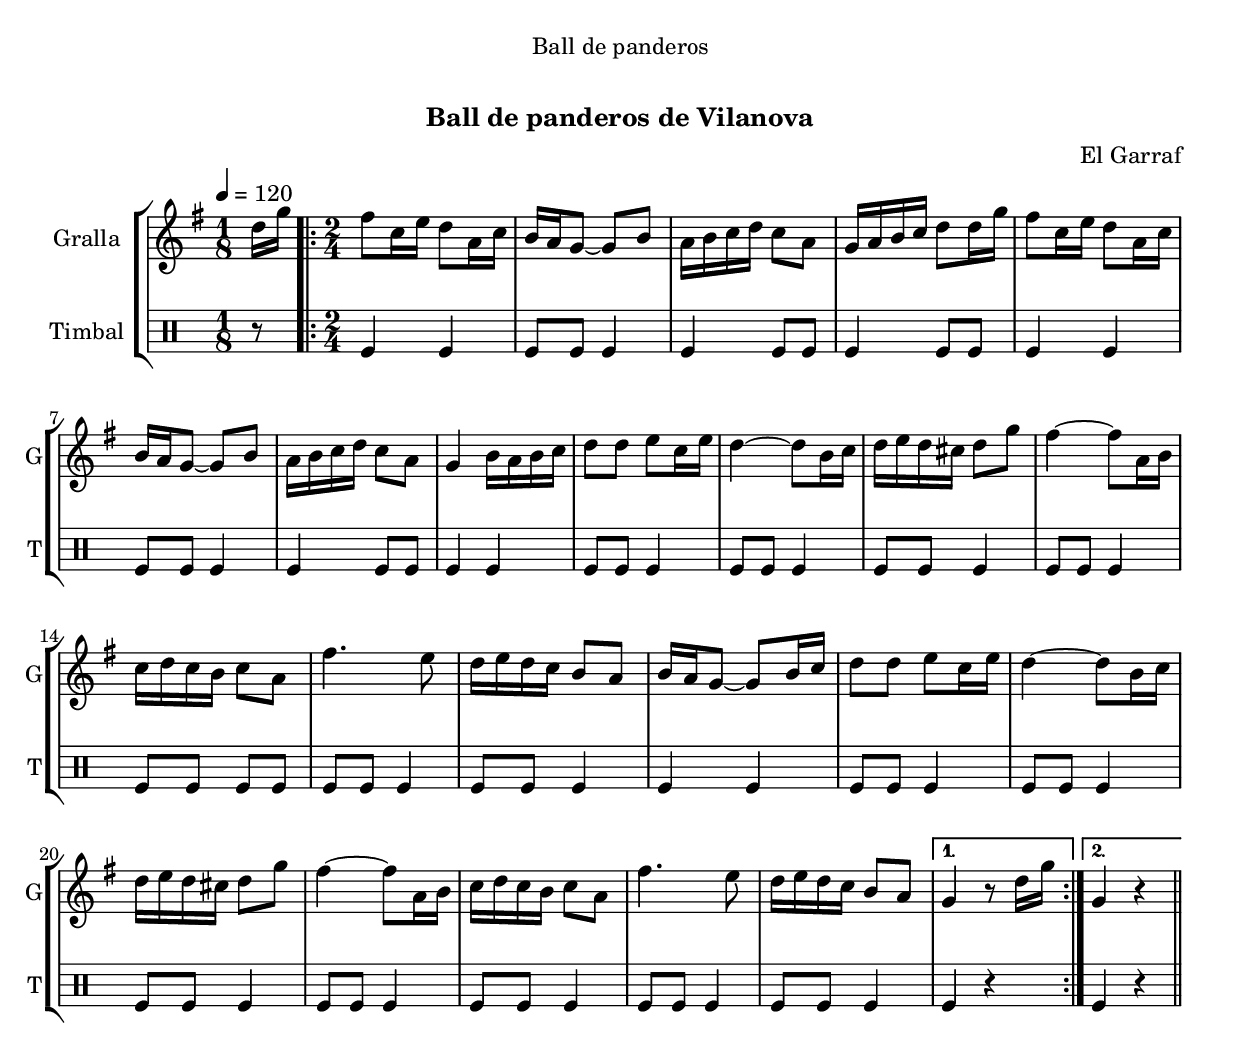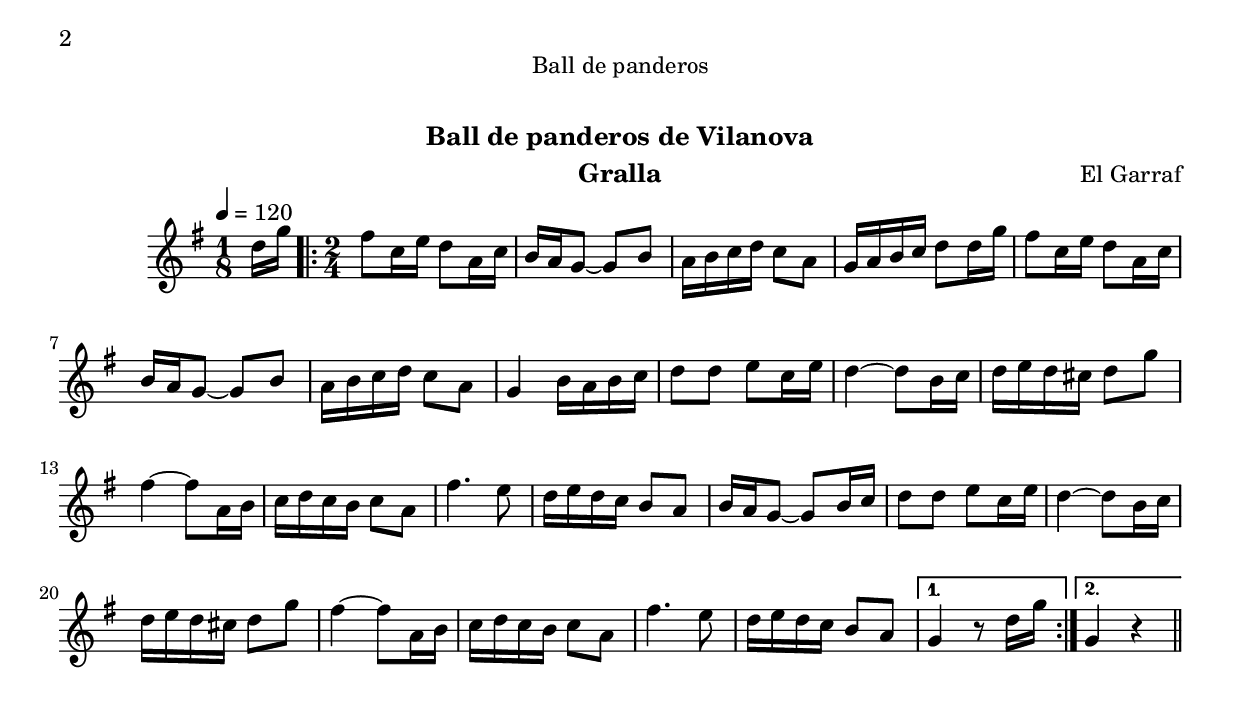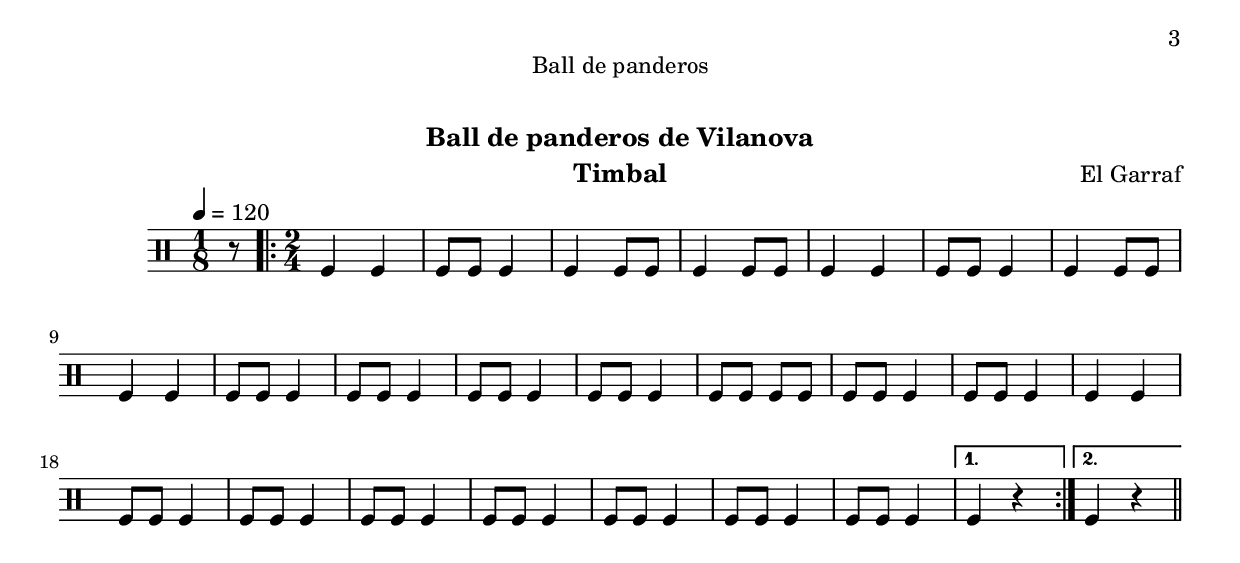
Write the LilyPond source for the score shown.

\version "2.22.1"

\header {
  dedication="Ball de panderos"
  title="      "
  subtitle="Ball de panderos de Vilanova"
  subsubtitle=""
  poet=""
  meter=""
  piece=""
  composer="El Garraf"
  arranger=""
  opus=""
  instrument=""
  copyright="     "
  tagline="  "
}

liniaroAa =
\relative d''
{
  \tempo 4=120
  \clef treble
  \key g \major
  \time 1/8
  d16 g  |
  \time 2/4   \repeat volta 2 { fis8 c16 e d8 a16 c  |
  b16 a g8 ~ g b  |
  a16 b c d c8 a  |
  %05
  g16 a b c d8 d16 g  |
  fis8 c16 e d8 a16 c  |
  b16 a g8 ~ g b  |
  a16 b c d c8 a  |
  g4 b16 a b c  |
  %10
  d8 d e c16 e  |
  d4 ~ d8 b16 c  |
  d16 e d cis d8 g  |
  fis4 ~ fis8 a,16 b  |
  c16 d c b c8 a  |
  %15
  fis'4. e8  |
  d16 e d c b8 a  |
  b16 a g8 ~ g b16 c  |
  d8 d e c16 e  |
  d4 ~ d8 b16 c  |
  %20
  d16 e d cis d8 g  |
  fis4 ~ fis8 a,16 b  |
  c16 d c b c8 a  |
  fis'4. e8  |
  d16 e d c b8 a }
  %25
  \alternative { { g4 r8 d'16 g }
  { g,4 r } } \bar "||"
}

liniaroAb =
\drummode
{
  \tempo 4=120
  \time 1/8
  r8  |
  \time 2/4   \repeat volta 2 { tomfl4 tomfl  |
  tomfl8 tomfl tomfl4  |
  tomfl4 tomfl8 tomfl  |
  %05
  tomfl4 tomfl8 tomfl  |
  tomfl4 tomfl  |
  tomfl8 tomfl tomfl4  |
  tomfl4 tomfl8 tomfl  |
  tomfl4 tomfl  |
  %10
  tomfl8 tomfl tomfl4  |
  tomfl8 tomfl tomfl4  |
  tomfl8 tomfl tomfl4  |
  tomfl8 tomfl tomfl4  |
  tomfl8 tomfl tomfl tomfl  |
  %15
  tomfl8 tomfl tomfl4  |
  tomfl8 tomfl tomfl4  |
  tomfl4 tomfl  |
  tomfl8 tomfl tomfl4  |
  tomfl8 tomfl tomfl4  |
  %20
  tomfl8 tomfl tomfl4  |
  tomfl8 tomfl tomfl4  |
  tomfl8 tomfl tomfl4  |
  tomfl8 tomfl tomfl4  |
  tomfl8 tomfl tomfl4 }
  %25
  \alternative { { tomfl4 r }
  { tomfl4 r } } \bar "||"
}

\bookpart {
  \score {
    \new StaffGroup {
      \override Score.RehearsalMark #'self-alignment-X = #LEFT
      <<
        \new Staff \with {instrumentName = #"Gralla" shortInstrumentName = #"G"} \liniaroAa
        \new DrumStaff \with {instrumentName = #"Timbal" shortInstrumentName = #"T"} \liniaroAb
      >>
    }
    \layout {}
  }
  \score { \unfoldRepeats
    \new StaffGroup {
      \override Score.RehearsalMark #'self-alignment-X = #LEFT
      <<
        \new Staff \with {instrumentName = #"Gralla" shortInstrumentName = #"G"} \liniaroAa
        \new DrumStaff \with {instrumentName = #"Timbal" shortInstrumentName = #"T"} \liniaroAb
      >>
    }
    \midi {}
  }
}

\bookpart {
  \header {instrument="Gralla"}
  \score {
    \new StaffGroup {
      \override Score.RehearsalMark #'self-alignment-X = #LEFT
      <<
        \new Staff \liniaroAa
      >>
    }
    \layout {}
  }
  \score { \unfoldRepeats
    \new StaffGroup {
      \override Score.RehearsalMark #'self-alignment-X = #LEFT
      <<
        \new Staff \liniaroAa
      >>
    }
    \midi {}
  }
}

\bookpart {
  \header {instrument="Timbal"}
  \score {
    \new StaffGroup {
      \override Score.RehearsalMark #'self-alignment-X = #LEFT
      <<
        \new DrumStaff \liniaroAb
      >>
    }
    \layout {}
  }
  \score { \unfoldRepeats
    \new StaffGroup {
      \override Score.RehearsalMark #'self-alignment-X = #LEFT
      <<
        \new DrumStaff \liniaroAb
      >>
    }
    \midi {}
  }
}

